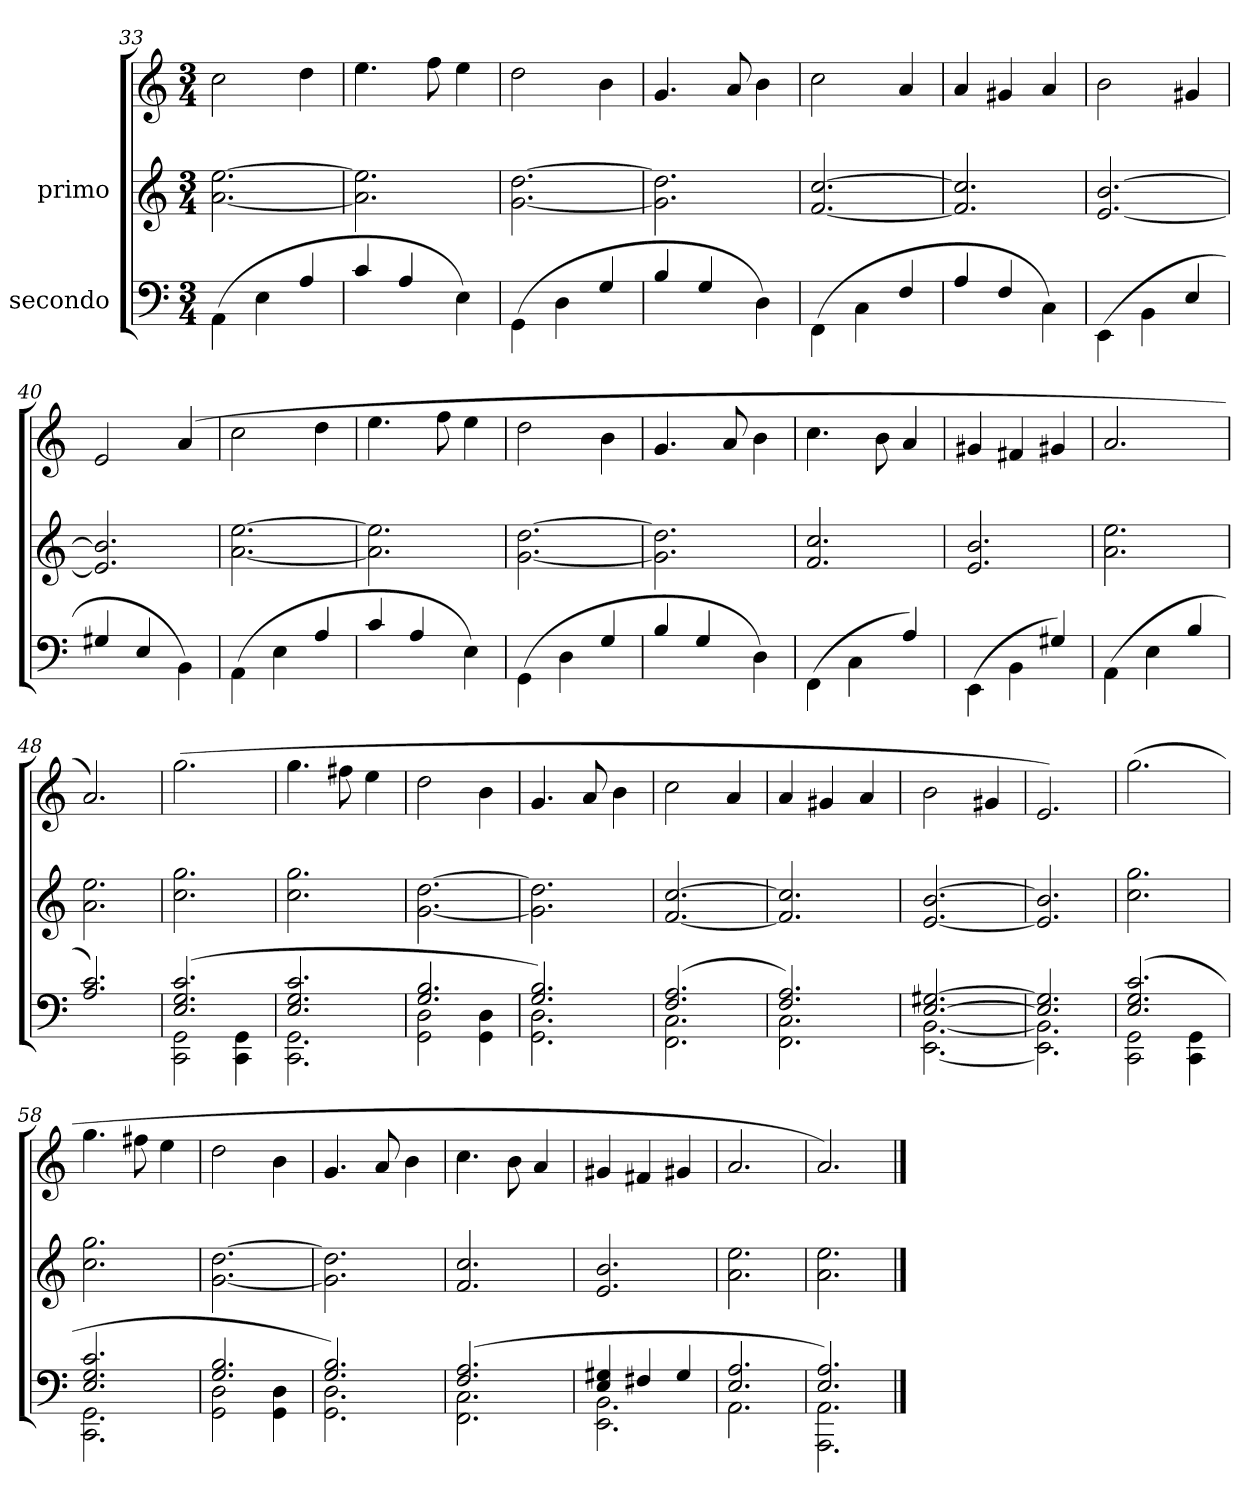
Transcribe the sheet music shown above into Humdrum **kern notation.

**kern	**kern	**kern
*part2	*part1	*part1
*staff3	*staff2	*staff1
*I"secondo	*I"primo	*
*clefF4	*clefG2	*clefG2
*k[]	*k[]	*k[]
*M3/4	*M3/4	*M3/4
=33	=33	=33
(>4AA\	[2.a\ [2.ee\	2cc\
4E\	.	.
4A/	.	4dd\
=34	=34	=34
4c/	2.a\] 2.ee\]	4.ee\
4A/	.	.
.	.	8ff\
4E\)	.	4ee\
=35	=35	=35
(>4GG\	[2.g\ [2.dd\	2dd\
4D\	.	.
4G/	.	4b\
=36	=36	=36
4B/	2.g\] 2.dd\]	4.g/
4G/	.	.
.	.	8a/
4D\)	.	4b\
=37	=37	=37
(>4FF\	[2.f/ [2.cc/	2cc\
4C\	.	.
4F/	.	4a/
=38	=38	=38
4A/	2.f/] 2.cc/]	4a/
4F/	.	4g#X/
4C\)	.	4a/
=39	=39	=39
(>4EE\	[2.e/ [2.b/	2b\
4BB\	.	.
4E/	.	4g#X/
=40	=40	=40
4G#X/	2.e/] 2.b/]	2e/
4E/	.	.
4BB\)	.	(>4a/
=41	=41	=41
(>4AA\	[2.a\ [2.ee\	2cc\
4E\	.	.
4A/	.	4dd\
=42	=42	=42
4c/	2.a\] 2.ee\]	4.ee\
4A/	.	.
.	.	8ff\
4E\)	.	4ee\
=43	=43	=43
(>4GG\	[2.g\ [2.dd\	2dd\
4D\	.	.
4G/	.	4b\
=44	=44	=44
4B/	2.g\] 2.dd\]	4.g/
4G/	.	.
.	.	8a/
4D\)	.	4b\
=45	=45	=45
(>4FF\	2.f/ 2.cc/	4.cc\
4C\	.	.
.	.	8b\
4A/)	.	4a/
=46	=46	=46
(>4EE\	2.e/ 2.b/	4g#X/
4BB\	.	4f#X/
4G#X/)	.	4g#X/
=47	=47	=47
(>4AA\	2.a\ 2.ee\	2.a/
4E\	.	.
4B/	.	.
=48	=48	=48
2.A/ 2.c/)	2.a\ 2.ee\	2.a/)
=49	=49	=49
*^	*	*
(>2.E/ 2.G/ 2.c/	2CC\ 2GG\	2.cc\ 2.gg\	(>2.gg\
.	4CC\ 4GG\	.	.
=50	=50	=50	=50
2.E/ 2.G/ 2.c/	2.CC\ 2.GG\	2.cc\ 2.gg\	4.gg\
.	.	.	8ff#X\
.	.	.	4ee\
=51	=51	=51	=51
2.G/ 2.B/	2GG\ 2D\	[2.g\ [2.dd\	2dd\
.	4GG\ 4D\	.	4b\
=52	=52	=52	=52
2.G/ 2.B/)	2.GG\ 2.D\	2.g\] 2.dd\]	4.g/
.	.	.	8a/
.	.	.	4b\
=53	=53	=53	=53
(>2.F/ 2.A/	2.FF\ 2.C\	[2.f/ [2.cc/	2cc\
.	.	.	4a/
=54	=54	=54	=54
2.F/ 2.A/)	2.FF\ 2.C\	2.f/] 2.cc/]	4a/
.	.	.	4g#X/
.	.	.	4a/
=55	=55	=55	=55
[2.E/ [2.G#X/	[2.EE\ [2.BB\	[2.e/ [2.b/	2b\
.	.	.	4g#X/
=56	=56	=56	=56
2.E/] 2.G#/]	2.EE\] 2.BB\]	2.e/] 2.b/]	2.e/)
=57	=57	=57	=57
(>2.E/ 2.G/ 2.c/	2CC\ 2GG\	2.cc\ 2.gg\	(>2.gg\
.	4CC\ 4GG\	.	.
=58	=58	=58	=58
2.E/ 2.G/ 2.c/	2.CC\ 2.GG\	2.cc\ 2.gg\	4.gg\
.	.	.	8ff#X\
.	.	.	4ee\
=59	=59	=59	=59
2.G/ 2.B/	2GG\ 2D\	[2.g\ [2.dd\	2dd\
.	4GG\ 4D\	.	4b\
=60	=60	=60	=60
2.G/ 2.B/)	2.GG\ 2.D\	2.g\] 2.dd\]	4.g/
.	.	.	8a/
.	.	.	4b\
=61	=61	=61	=61
(>2.F/ 2.A/	2.FF\ 2.C\	2.f/ 2.cc/	4.cc\
.	.	.	8b\
.	.	.	4a/
=62	=62	=62	=62
4E/ 4G#X/	2.EE\ 2.BB\	2.e/ 2.b/	4g#X/
4F#X/	.	.	4f#X/
4G#/	.	.	4g#X/
=63	=63	=63	=63
2.E/ 2.A/	2.AA<\	2.a\ 2.ee\	2.a/
=64	=64	=64	=64
2.E/ 2.A/)	2.AAA\ 2.AA\	2.a\ 2.ee\	2.a/)
*v	*v	*	*
==	==	==
*-	*-	*-
